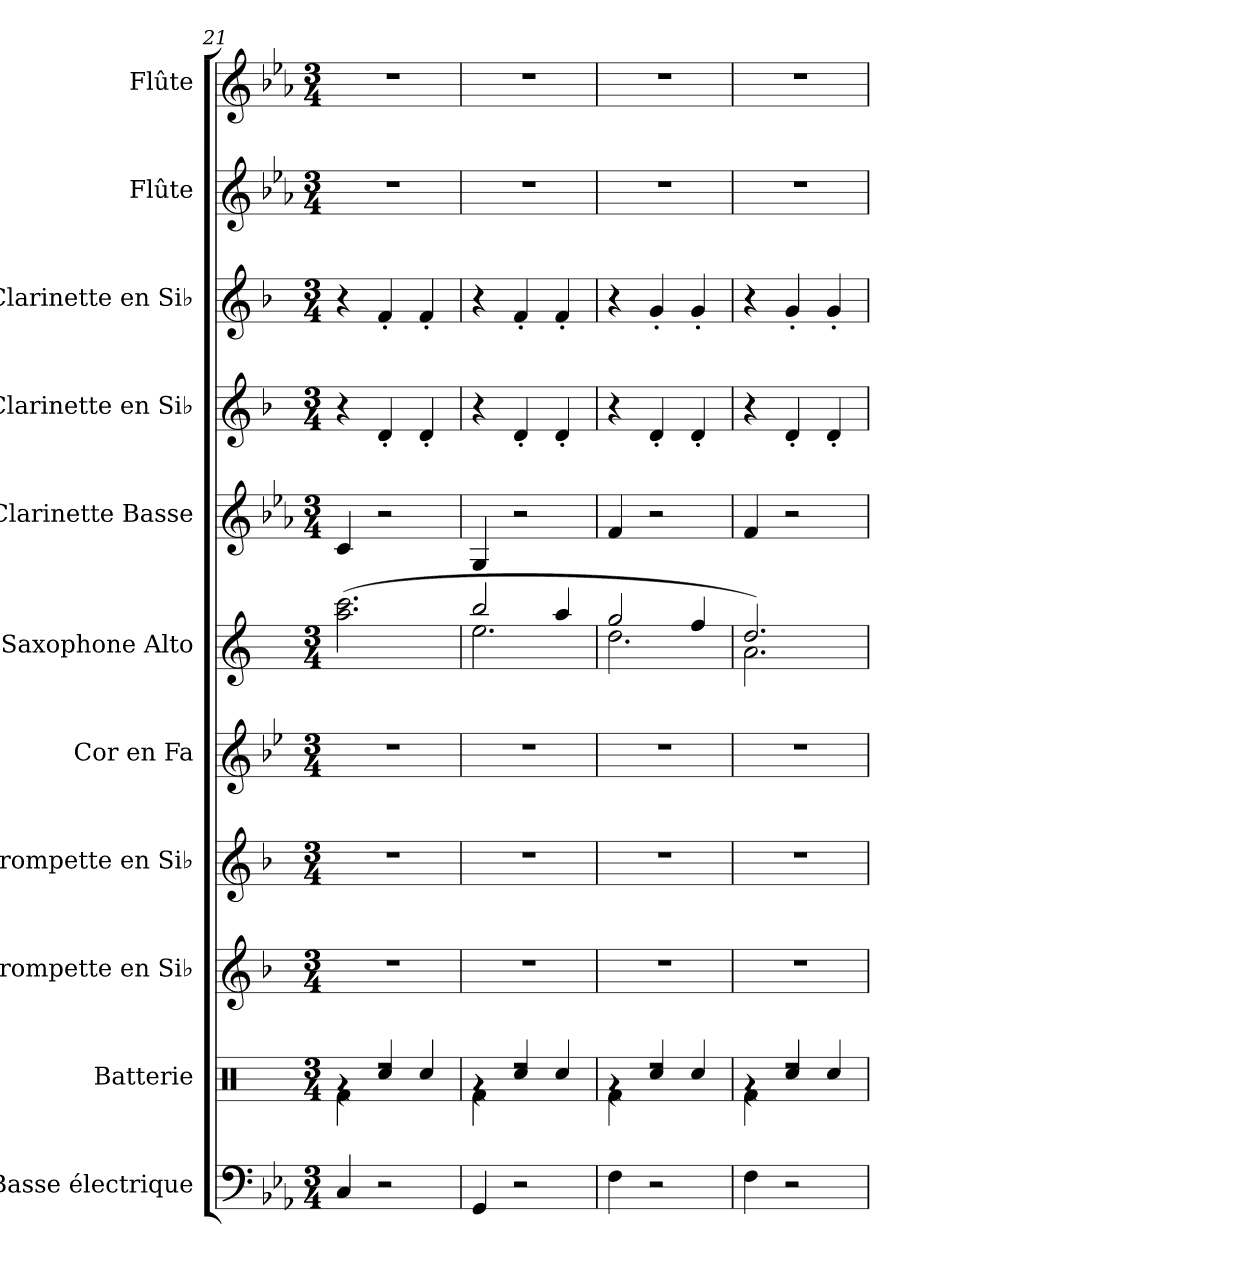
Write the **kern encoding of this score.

**kern	**kern	**kern	**kern	**kern	**kern	**kern	**kern	**kern	**kern	**kern
*part11	*part10	*part9	*part8	*part7	*part6	*part5	*part4	*part3	*part2	*part1
*staff11	*staff10	*staff9	*staff8	*staff7	*staff6	*staff5	*staff4	*staff3	*staff2	*staff1
*I"Basse électrique	*I"Batterie	*I"Trompette en Si♭	*I"Trompette en Si♭	*I"Cor en Fa	*I"Saxophone Alto	*I"Clarinette Basse	*I"Clarinette en Si♭	*I"Clarinette en Si♭	*I"Flûte	*I"Flûte
*I'B. él.	*I'Batt.	*I'Tromp. Si♭	*I'Tromp. Si♭	*I'Cor Fa	*I'Sax. A.	*I'Cl. basse	*I'Clar. Si♭	*I'Clar. Si♭	*I'Fl.	*I'Fl.
*clefF4	*clefX	*clefG2	*clefG2	*clefG2	*clefG2	*clefG2	*clefG2	*clefG2	*clefG2	*clefG2
*ITrd7c12	*	*ITrd1c2	*ITrd1c2	*ITrd4c7	*ITrd5c9	*ITrd8c14	*ITrd1c2	*ITrd1c2	*	*
*k[b-e-a-]	*k[]	*k[b-e-a-]	*k[b-e-a-]	*k[b-e-a-]	*k[b-e-a-]	*k[b-e-a-]	*k[b-e-a-]	*k[b-e-a-]	*k[b-e-a-]	*k[b-e-a-]
*M3/4	*M3/4	*M3/4	*M3/4	*M3/4	*M3/4	*M3/4	*M3/4	*M3/4	*M3/4	*M3/4
=21	=21	=21	=21	=21	=21	=21	=21	=21	=21	=21
*	*^	*	*	*	*	*	*	*	*	*
4CC/	4rg	4Rf\	2.r	2.r	2.r	(2.cc\ 2.ee-\	4C/	4r	4r	2.r	2.r
2r	4Rcc/	2rdd	.	.	.	.	2r	4c'/	4e-'/	.	.
.	4Rcc/	.	.	.	.	.	.	4c'/	4e-'/	.	.
=22	=22	=22	=22	=22	=22	=22	=22	=22	=22	=22	=22
*	*	*	*	*	*	*^	*	*	*	*	*
4GGG/	4rg	4Rf\	2.r	2.r	2.r	2dd/	2.g\	4GG/	4r	4r	2.r	2.r
2r	4Rcc/	2rdd	.	.	.	.	.	2r	4c'/	4e-'/	.	.
.	4Rcc/	.	.	.	.	4cc/	.	.	4c'/	4e-'/	.	.
=23	=23	=23	=23	=23	=23	=23	=23	=23	=23	=23	=23	=23
4FF\	4rg	4Rf\	2.r	2.r	2.r	2b-/	2.f\	4F/	4r	4r	2.r	2.r
2r	4Rcc/	2rdd	.	.	.	.	.	2r	4c'/	4f'/	.	.
.	4Rcc/	.	.	.	.	4a-/	.	.	4c'/	4f'/	.	.
=24	=24	=24	=24	=24	=24	=24	=24	=24	=24	=24	=24	=24
4FF\	4rg	4Rf\	2.r	2.r	2.r	2.f/)	2.c\	4F/	4r	4r	2.r	2.r
2r	4Rcc/	2rdd	.	.	.	.	.	2r	4c'/	4f'/	.	.
.	4Rcc/	.	.	.	.	.	.	.	4c'/	4f'/	.	.
*	*v	*v	*	*	*	*v	*v	*	*	*	*	*
=	=	=	=	=	=	=	=	=	=	=
*-	*-	*-	*-	*-	*-	*-	*-	*-	*-	*-
